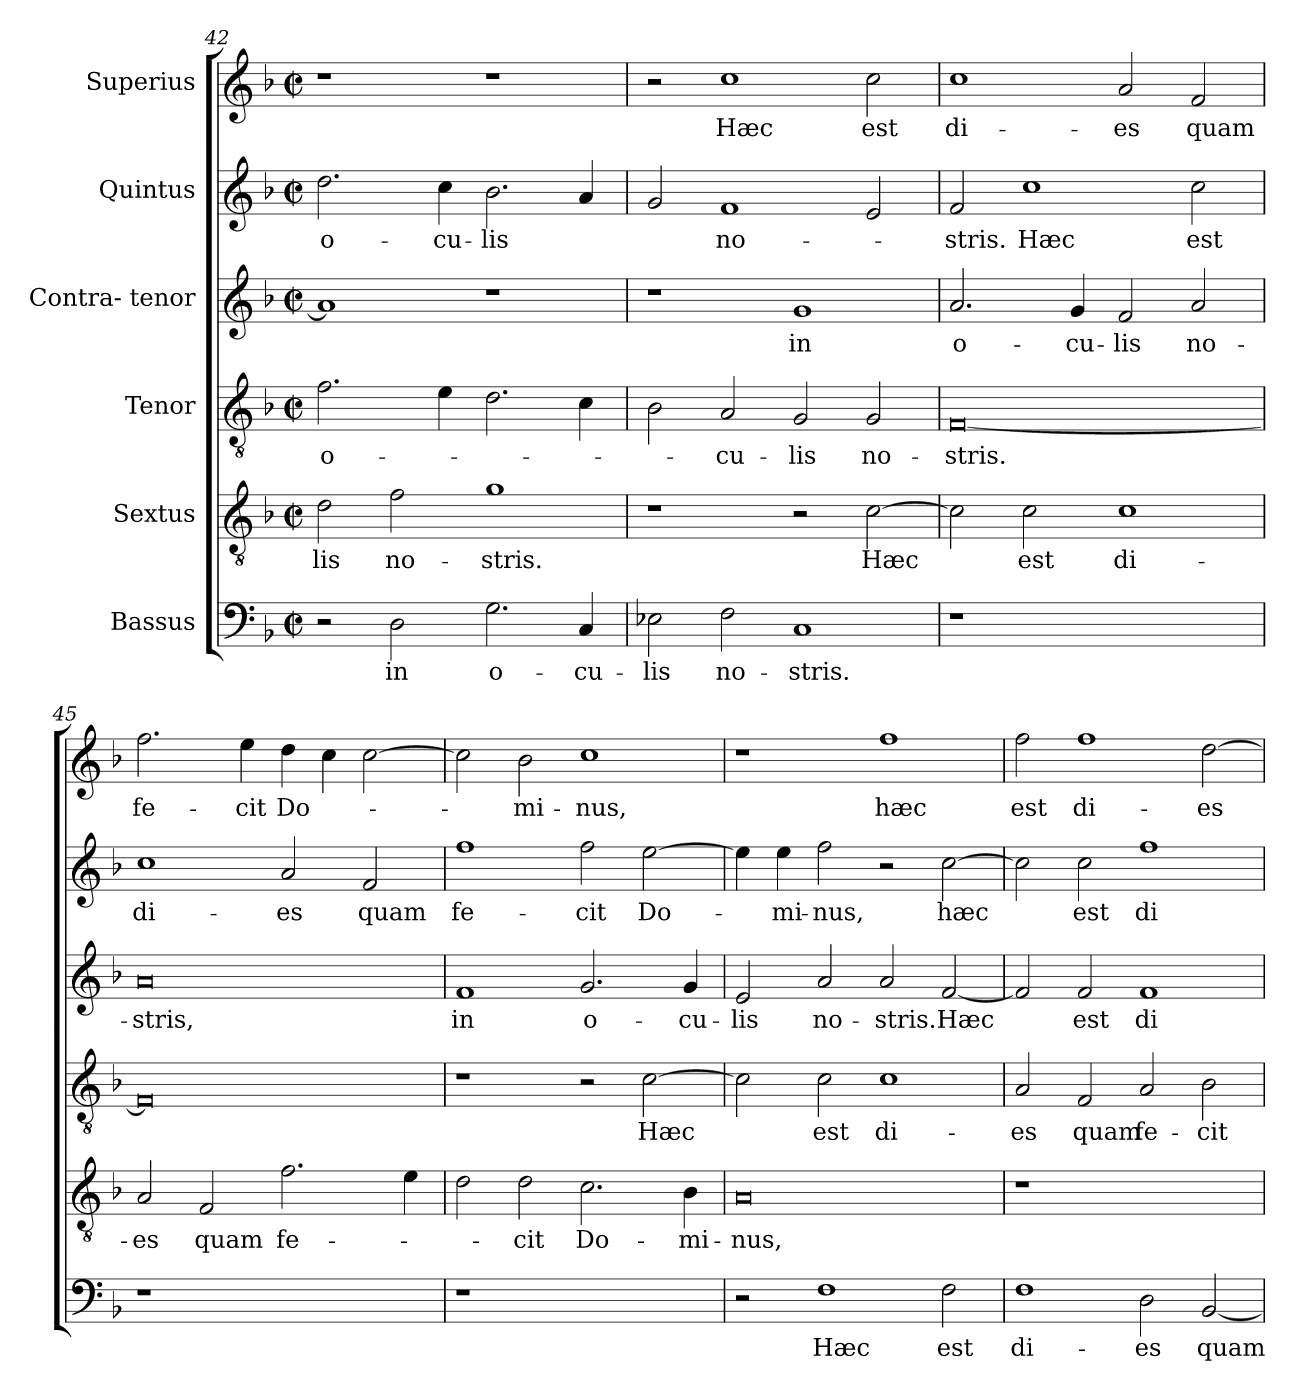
**kern	**text	**kern	**text	**kern	**text	**kern	**text	**kern	**text	**kern	**text
*part6	*part6	*part5	*part5	*part4	*part4	*part3	*part3	*part2	*part2	*part1	*part1
*staff6	*staff6	*staff5	*staff5	*staff4	*staff4	*staff3	*staff3	*staff2	*staff2	*staff1	*staff1
*I"Bassus	*	*I"Sextus	*	*I"Tenor	*	*I"Contra- tenor	*	*I"Quintus	*	*I"Superius	*
*clefF4	*	*clefGv2	*	*clefGv2	*	*clefG2	*	*clefG2	*	*clefG2	*
*k[b-]	*	*k[b-]	*	*k[b-]	*	*k[b-]	*	*k[b-]	*	*k[b-]	*
*F:	*	*F:	*	*F:	*	*F:	*	*F:	*	*F:	*
*M2/2	*	*M2/2	*	*M2/2	*	*M2/2	*	*M2/2	*	*M2/2	*
*met(c|)	*	*met(c|)	*	*met(c|)	*	*met(c|)	*	*met(c|)	*	*met(c|)	*
=42	=42	=42	=42	=42	=42	=42	=42	=42	=42	=42	=42
!	!	!	!LO:LY:b	!	!LO:LY:b	!	!	!	!LO:LY:b	!	!
2r	.	2d\	-lis	2.f\	o-	1a]	.	2.dd\	o-	1r	.
!	!LO:LY:b	!	!LO:LY:b	!	!	!	!	!	!	!	!
2D\	in	2f\	no-	.	.	.	.	.	.	.	.
!	!	!	!	!	!	!	!	!	!LO:LY:b	!	!
.	.	.	.	4e\	.	.	.	4cc\	-cu-	.	.
!	!LO:LY:b	!	!LO:LY:b	!	!	!	!	!	!LO:LY:b	!	!
2.G\	o-	1g	-stris.	2.d\	.	1r	.	2.b-\	-lis	1r	.
!	!LO:LY:b	!	!	!	!	!	!	!	!	!	!
4C/	-cu-	.	.	4c\	.	.	.	4a/	.	.	.
=43	=43	=43	=43	=43	=43	=43	=43	=43	=43	=43	=43
!	!LO:LY:b	!	!	!	!	!	!	!	!	!	!
2E-X\	-lis	1r	.	2B-\	.	1r	.	2g/	.	2r	.
!	!LO:LY:b	!	!	!	!LO:LY:b	!	!	!	!LO:LY:b	!	!LO:LY:b
2F\	no-	.	.	2A/	-cu-	.	.	1f	no-	1cc	Hæc
!	!LO:LY:b	!	!	!	!LO:LY:b	!	!LO:LY:b	!	!	!	!
1C	-stris.	2r	.	2G/	-lis	1g	in	.	.	.	.
!	!	!	!LO:LY:b	!	!LO:LY:b	!	!	!	!	!	!LO:LY:b
.	.	[2c\	Hæc	2G/	no-	.	.	2e/	.	2cc\	est
=44	=44	=44	=44	=44	=44	=44	=44	=44	=44	=44	=44
!	!	!	!	!	!LO:LY:b	!	!LO:LY:b	!	!LO:LY:b	!	!LO:LY:b
1r	.	2c\]	.	[0F	-stris.	2.a/	o-	2f/	-stris.	1cc	di-
!	!	!	!LO:LY:b	!	!	!	!	!	!LO:LY:b	!	!
.	.	2c\	est	.	.	.	.	1cc	Hæc	.	.
!	!	!	!	!	!	!	!LO:LY:b	!	!	!	!
.	.	.	.	.	.	4g/	-cu-	.	.	.	.
!	!	!	!LO:LY:b	!	!	!	!LO:LY:b	!	!	!	!LO:LY:b
1ryy	.	1c	di-	.	.	2f/	-lis	.	.	2a/	-es
!	!	!	!	!	!	!	!LO:LY:b	!	!LO:LY:b	!	!LO:LY:b
.	.	.	.	.	.	2a/	no-	2cc\	est	2f/	quam
=45	=45	=45	=45	=45	=45	=45	=45	=45	=45	=45	=45
!	!	!	!LO:LY:b	!	!	!	!LO:LY:b	!	!LO:LY:b	!	!LO:LY:b
1r	.	2A/	-es	0F]	.	0a	-stris,	1cc	di-	2.ff\	fe-
!	!	!	!LO:LY:b	!	!	!	!	!	!	!	!
.	.	2F/	quam	.	.	.	.	.	.	.	.
!	!	!	!	!	!	!	!	!	!	!	!LO:LY:b
.	.	.	.	.	.	.	.	.	.	4ee\	-cit
!	!	!	!LO:LY:b	!	!	!	!	!	!LO:LY:b	!	!LO:LY:b
1ryy	.	2.f\	fe-	.	.	.	.	2a/	-es	4dd\	Do-
.	.	.	.	.	.	.	.	.	.	4cc\	.
!	!	!	!	!	!	!	!	!	!LO:LY:b	!	!
.	.	.	.	.	.	.	.	2f/	quam	[2cc\	.
.	.	4e\	.	.	.	.	.	.	.	.	.
!!LO:LB:g=z
=46	=46	=46	=46	=46	=46	=46	=46	=46	=46	=46	=46
!	!	!	!	!	!	!	!LO:LY:b	!	!LO:LY:b	!	!
1r	.	2d\	.	1r	.	1f	in	1ff	fe-	2cc\]	.
!	!	!	!LO:LY:b	!	!	!	!	!	!	!	!LO:LY:b
.	.	2d\	-cit	.	.	.	.	.	.	2b-\	-mi-
!	!	!	!LO:LY:b	!	!	!	!LO:LY:b	!	!LO:LY:b	!	!LO:LY:b
1ryy	.	2.c\	Do-	2r	.	2.g/	o-	2ff\	-cit	1cc	-nus,
!	!	!	!	!	!LO:LY:b	!	!	!	!LO:LY:b	!	!
.	.	.	.	[2c\	Hæc	.	.	[2ee\	Do-	.	.
!	!	!	!LO:LY:b	!	!	!	!LO:LY:b	!	!	!	!
.	.	4B-\	-mi-	.	.	4g/	-cu-	.	.	.	.
=47	=47	=47	=47	=47	=47	=47	=47	=47	=47	=47	=47
!	!	!	!LO:LY:b	!	!	!	!LO:LY:b	!	!	!	!
2r	.	0A	-nus,	2c\]	.	2e/	-lis	4ee\]	.	1r	.
!	!	!	!	!	!	!	!	!	!LO:LY:b	!	!
.	.	.	.	.	.	.	.	4ee\	-mi-	.	.
!	!LO:LY:b	!	!	!	!LO:LY:b	!	!LO:LY:b	!	!LO:LY:b	!	!
1F	Hæc	.	.	2c\	est	2a/	no-	2ff\	-nus,	.	.
!	!	!	!	!	!LO:LY:b	!	!LO:LY:b	!	!	!	!LO:LY:b
.	.	.	.	1c	di-	2a/	-stris.	2r	.	1ff	hæc
!	!LO:LY:b	!	!	!	!	!	!LO:LY:b	!	!LO:LY:b	!	!
2F\	est	.	.	.	.	[2f/	Hæc	[2cc\	hæc	.	.
=48	=48	=48	=48	=48	=48	=48	=48	=48	=48	=48	=48
!	!LO:LY:b	!	!	!	!LO:LY:b	!	!	!	!	!	!LO:LY:b
1F	di-	1r	.	2A/	-es	2f/]	.	2cc\]	.	2ff\	est
!	!	!	!	!	!LO:LY:b	!	!LO:LY:b	!	!LO:LY:b	!	!LO:LY:b
.	.	.	.	2F/	quam	2f/	est	2cc\	est	1ff	di-
!	!LO:LY:b	!	!	!	!LO:LY:b	!	!LO:LY:b	!	!LO:LY:b	!	!
2D\	-es	1ryy	.	2A/	fe-	1f	di-	1ff	di-	.	.
!	!LO:LY:b	!	!	!	!LO:LY:b	!	!	!	!	!	!LO:LY:b
[2BB-/	quam	.	.	2B-\	-cit	.	.	.	.	[2dd\	-es
=	=	=	=	=	=	=	=	=	=	=	=
*-	*-	*-	*-	*-	*-	*-	*-	*-	*-	*-	*-
